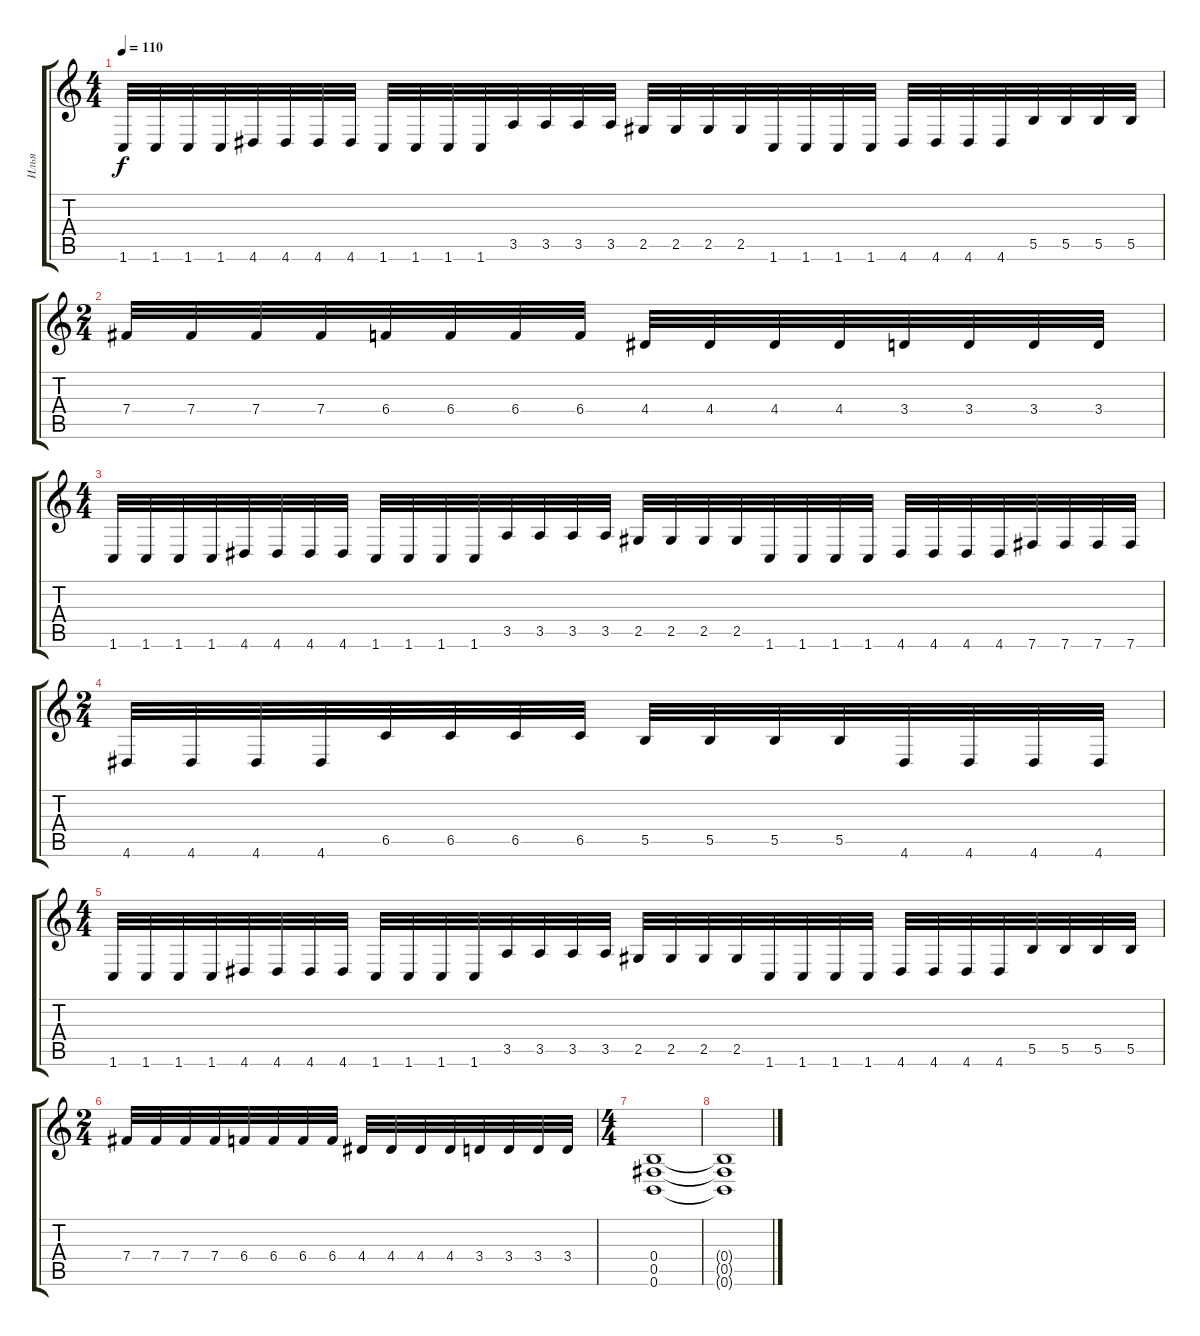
\track ("Илья" "Илья") {instrument distortionguitar}
\staff {score tabs}
\tuning (Db4 Ab3 E3 B2 Gb2 B1) {hide}
\ts (4 4)
\tempo 110
\clef g2
\ks c
1.6.32{dy f} 1.6.32 1.6.32 1.6.32 4.6.32 4.6.32 4.6.32 4.6.32 1.6.32 1.6.32 1.6.32 1.6.32 3.5.32 3.5.32 3.5.32 3.5.32 2.5.32 2.5.32 2.5.32 2.5.32 1.6.32 1.6.32 1.6.32 1.6.32 4.6.32 4.6.32 4.6.32 4.6.32 5.5.32 5.5.32 5.5.32 5.5.32 |
\ts (2 4)
7.4.32 7.4.32 7.4.32 7.4.32 6.4.32 6.4.32 6.4.32 6.4.32 4.4.32 4.4.32 4.4.32 4.4.32 3.4.32 3.4.32 3.4.32 3.4.32 |
\ts (4 4)
1.6.32 1.6.32 1.6.32 1.6.32 4.6.32 4.6.32 4.6.32 4.6.32 1.6.32 1.6.32 1.6.32 1.6.32 3.5.32 3.5.32 3.5.32 3.5.32 2.5.32 2.5.32 2.5.32 2.5.32 1.6.32 1.6.32 1.6.32 1.6.32 4.6.32 4.6.32 4.6.32 4.6.32 7.6.32 7.6.32 7.6.32 7.6.32 |
\ts (2 4)
4.6.32 4.6.32 4.6.32 4.6.32 6.5.32 6.5.32 6.5.32 6.5.32 5.5.32 5.5.32 5.5.32 5.5.32 4.6.32 4.6.32 4.6.32 4.6.32 |
\ts (4 4)
1.6.32 1.6.32 1.6.32 1.6.32 4.6.32 4.6.32 4.6.32 4.6.32 1.6.32 1.6.32 1.6.32 1.6.32 3.5.32 3.5.32 3.5.32 3.5.32 2.5.32 2.5.32 2.5.32 2.5.32 1.6.32 1.6.32 1.6.32 1.6.32 4.6.32 4.6.32 4.6.32 4.6.32 5.5.32 5.5.32 5.5.32 5.5.32 |
\ts (2 4)
7.4.32 7.4.32 7.4.32 7.4.32 6.4.32 6.4.32 6.4.32 6.4.32 4.4.32 4.4.32 4.4.32 4.4.32 3.4.32 3.4.32 3.4.32 3.4.32 |
\ts (4 4)
(0.4 0.5 0.6).1 |
(0.4{t} 0.5{t} 0.6{t}).1
